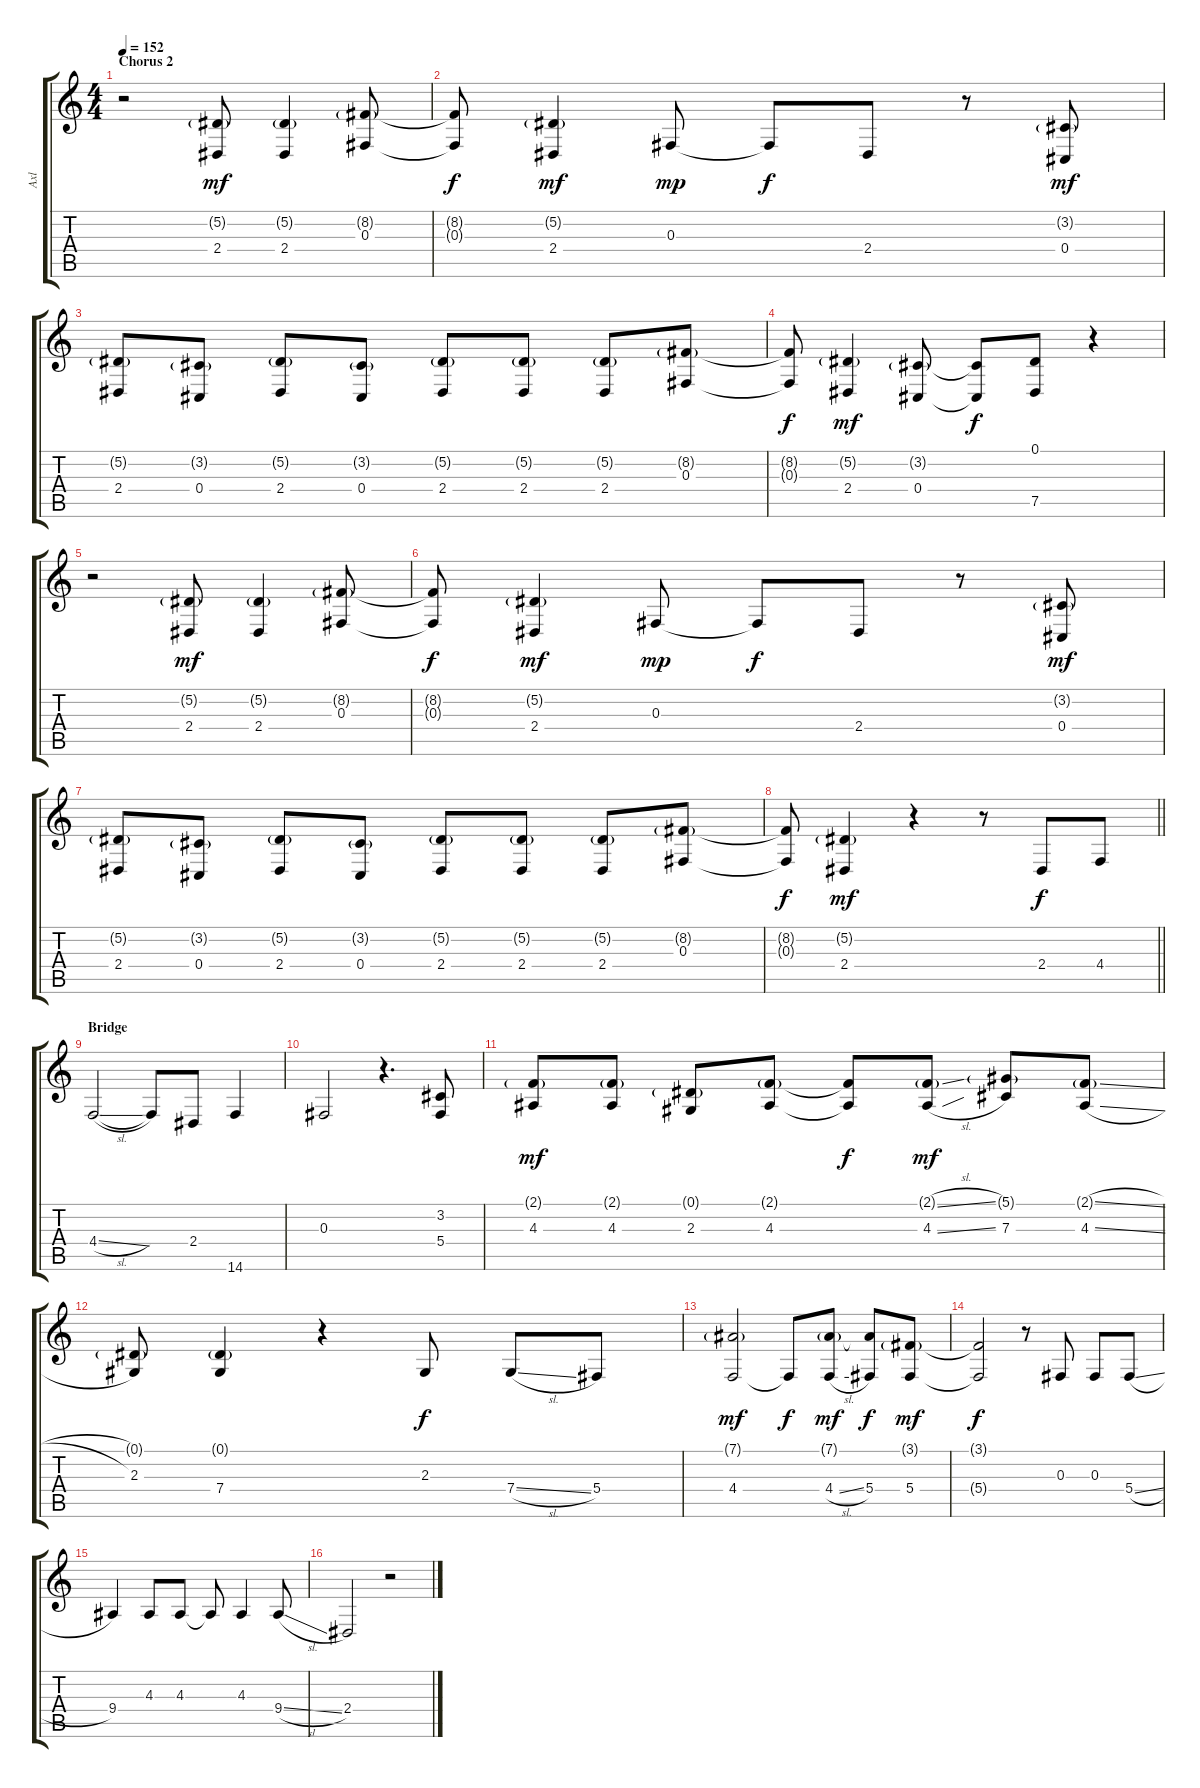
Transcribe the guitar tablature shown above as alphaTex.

\track ("Axl" "Axl") {instrument lead2sawtooth}
\staff {score tabs}
\tuning (Eb4 Bb3 Gb3 Db3 Ab2 Eb2) {hide}
\ts (4 4)
\section ("" "Chorus 2")
\tempo 152
\clef g2
\ks c
r.2{dy mf} (5.2{g} 2.4).8 (5.2{g} 2.4).4 (8.2{g} 0.3).8 |
(8.2{t} 0.3{t}).8{dy f} (5.2{g} 2.4).4{dy mf} 0.3.8{dy mp} 0.3{t}.8{dy f} 2.4.8 r.8 (3.2{g} 0.4).8{dy mf} |
(5.2{g} 2.4).8 (3.2{g} 0.4).8 (5.2{g} 2.4).8 (3.2{g} 0.4).8 (5.2{g} 2.4).8 (5.2{g} 2.4).8 (5.2{g} 2.4).8 (8.2{g} 0.3).8 |
(8.2{t} 0.3{t}).8{dy f} (5.2{g} 2.4).4{dy mf} (3.2{g} 0.4).8 (3.2{t} 0.4{t}).8{dy f} (0.1 7.5).8 r.4 |
r.2 (5.2{g} 2.4).8{dy mf} (5.2{g} 2.4).4 (8.2{g} 0.3).8 |
(8.2{t} 0.3{t}).8{dy f} (5.2{g} 2.4).4{dy mf} 0.3.8{dy mp} 0.3{t}.8{dy f} 2.4.8 r.8 (3.2{g} 0.4).8{dy mf} |
(5.2{g} 2.4).8 (3.2{g} 0.4).8 (5.2{g} 2.4).8 (3.2{g} 0.4).8 (5.2{g} 2.4).8 (5.2{g} 2.4).8 (5.2{g} 2.4).8 (8.2{g} 0.3).8 |
\barLineRight lightlight
(8.2{t} 0.3{t}).8{dy f} (5.2{g} 2.4).4{dy mf} r.4 r.8 2.4.8{dy f} 4.4.8 |
\section ("" "Bridge")
4.4{sl}.2 4.4{t}.8 2.4.8 14.6.4 |
0.3.2 r.4{d} (3.2 5.4).8 |
(2.1{g} 4.3).8{dy mf} (2.1{g} 4.3).8 (0.1{g} 2.3).8 (2.1{g} 4.3).8 (2.1{t} 4.3{t}).8{dy f} (2.1{sl g} 4.3{sl}).8{dy mf} (5.1{g} 7.3).8 (2.1{sl g} 4.3{sl}).8 |
(0.1{g} 2.3).8 (0.1{g} 7.4).4 r.4 2.3.8{dy f} 7.4{sl}.8 5.4.8 |
(7.1{g} 4.4).2{dy mf} 4.4{t}.8{dy f} (7.1{g} 4.4{sl}).8{dy mf} (7.1{t} 5.4).8{dy f} (3.1{g} 5.4).8{dy mf} |
(3.1{t} 5.4{t}).2{dy f} r.8 0.3.8 0.3.8 5.4{sl}.8 |
9.4.4 4.3.8 4.3.8 4.3{t}.8 4.3.4 9.4{sl}.8 |
2.4.2 r.2
